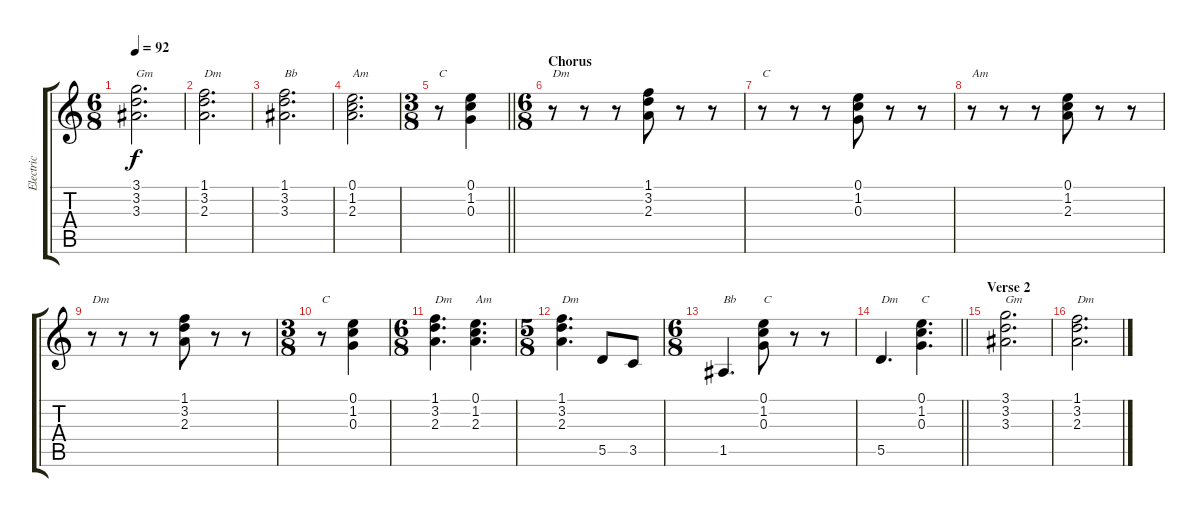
\track ("Electric" "Electric") {instrument overdrivenguitar}
\staff {score tabs}
\tuning (E4 B3 G3 D3 A2 E2) {hide}
\ts (6 8)
\tempo 92
\clef g2
\ks c
(3.1 3.2 3.3).2{d txt "Gm" dy f} |
(1.1 3.2 2.3).2{d txt "Dm"} |
(1.1 3.2 3.3).2{d txt "Bb"} |
(0.1 1.2 2.3).2{d txt "Am"} |
\ts (3 8)
\barLineRight lightlight
r.8{txt "C"} (0.1 1.2 0.3).4 |
\ts (6 8)
\section ("" "Chorus")
r.8{txt "Dm"} r.8 r.8 (1.1 3.2 2.3).8 r.8 r.8 |
r.8{txt "C"} r.8 r.8 (0.1 1.2 0.3).8 r.8 r.8 |
r.8{txt "Am"} r.8 r.8 (0.1 1.2 2.3).8 r.8 r.8 |
r.8{txt "Dm"} r.8 r.8 (1.1 3.2 2.3).8 r.8 r.8 |
\ts (3 8)
r.8{txt "C"} (0.1 1.2 0.3).4 |
\ts (6 8)
(1.1 3.2 2.3).4{d txt "Dm"} (0.1 1.2 2.3).4{d txt "Am"} |
\ts (5 8)
(1.1 3.2 2.3).4{d txt "Dm"} 5.5.8 3.5.8 |
\ts (6 8)
1.5.4{d txt "Bb"} (0.1 1.2 0.3).8{txt "C"} r.8 r.8 |
\barLineRight lightlight
5.5.4{d txt "Dm"} (0.1 1.2 0.3).4{d txt "C"} |
\section ("" "Verse 2")
(3.1 3.2 3.3).2{d txt "Gm"} |
(1.1 3.2 2.3).2{d txt "Dm"}
